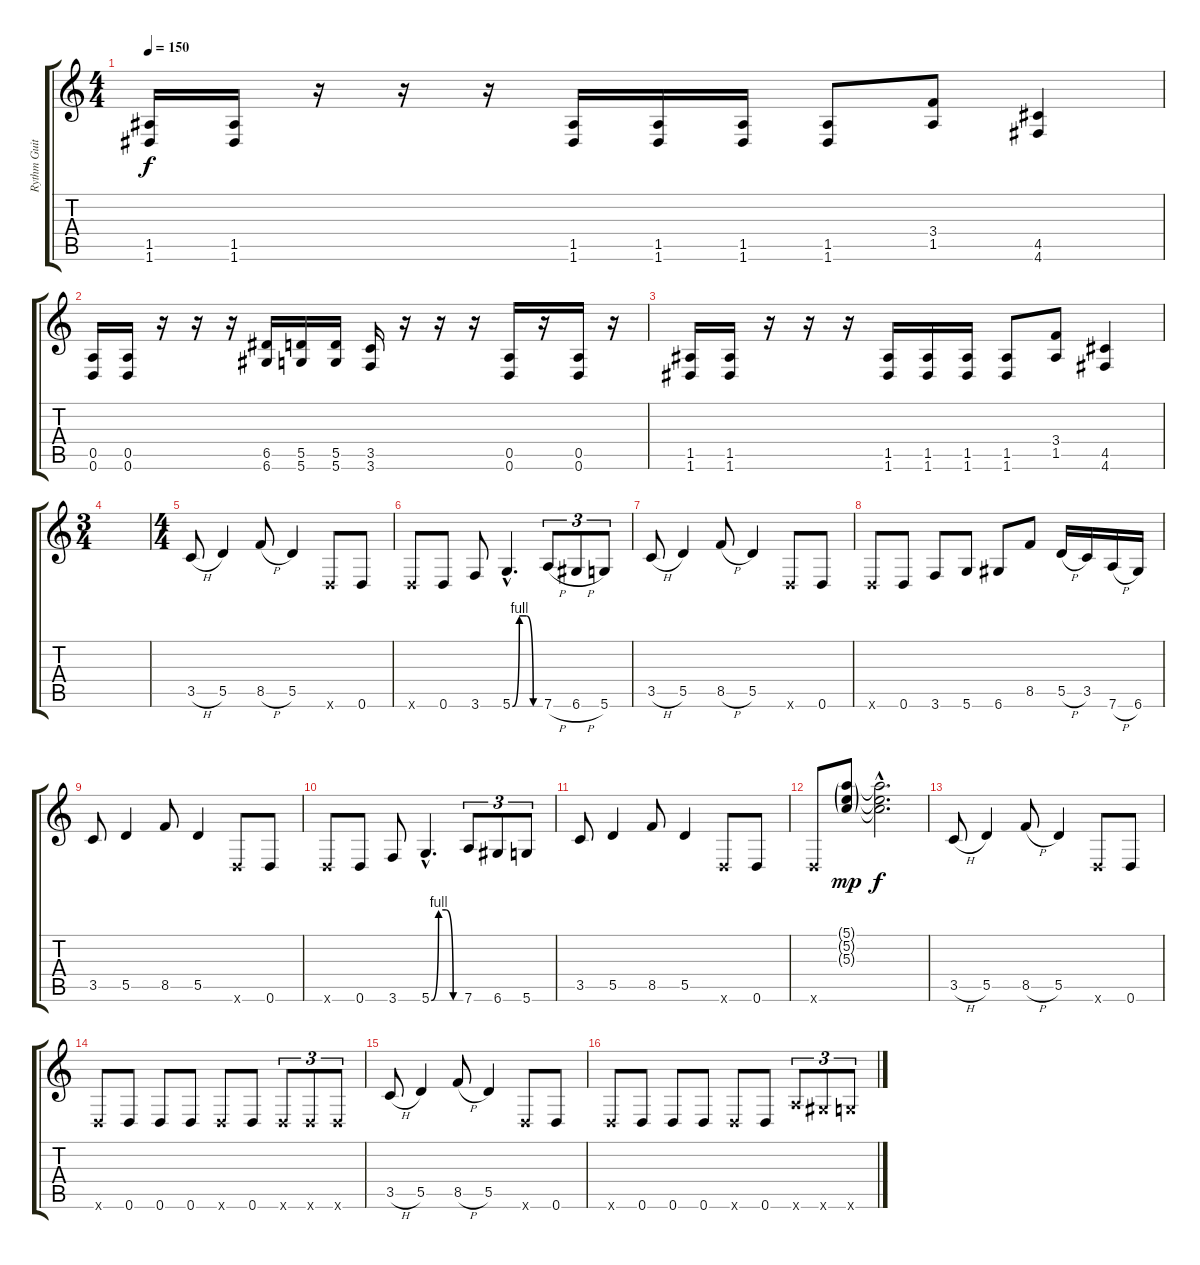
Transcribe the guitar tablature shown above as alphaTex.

\track ("Rythm Guitar" "Rythm Guit") {instrument distortionguitar}
\staff {score tabs}
\tuning (E4 B3 G3 D3 A2 D2) {hide}
\ts (4 4)
\tempo 150
\clef g2
\ks c
(1.5 1.6).16{dy f} (1.5 1.6).16 r.16 r.16 r.16 (1.5 1.6).16 (1.5 1.6).16 (1.5 1.6).16 (1.5 1.6).8 (3.4 1.5).8 (4.5 4.6).4 |
(0.5 0.6).16 (0.5 0.6).16 r.16 r.16 r.16 (6.5 6.6).16 (5.5 5.6).16 (5.5 5.6).16 (3.5 3.6).16 r.16 r.16 r.16 (0.5 0.6).16 r.16 (0.5 0.6).16 r.16 |
(1.5 1.6).16 (1.5 1.6).16 r.16 r.16 r.16 (1.5 1.6).16 (1.5 1.6).16 (1.5 1.6).16 (1.5 1.6).8 (3.4 1.5).8 (4.5 4.6).4 |
\ts (3 4)
|
\ts (4 4)
3.5{h}.8 5.5.4 8.5{h}.8 5.5.4 0.6{x}.8 0.6.8 |
0.6{x}.8 0.6.8 3.6.8 5.6{be (custom 0 0 15 4 30 4 45 0 60 0) hac}.4{d} 7.6{h}.8{tu (3 2)} 6.6{h}.8{tu (3 2)} 5.6.8{tu (3 2)} |
3.5{h}.8 5.5.4 8.5{h}.8 5.5.4 0.6{x}.8 0.6.8 |
0.6{x}.8 0.6.8 3.6.8 5.6.8 6.6.8 8.5.8 5.5{h}.16 3.5.16 7.6{h}.16 6.6.16 |
3.5.8 5.5.4 8.5.8 5.5.4 0.6{x}.8 0.6.8 |
0.6{x}.8 0.6.8 3.6.8 5.6{be (custom 0 0 15 4 30 4 45 0 60 0) hac}.4{d} 7.6.8{tu (3 2)} 6.6.8{tu (3 2)} 5.6.8{tu (3 2)} |
3.5.8 5.5.4 8.5.8 5.5.4 0.6{x}.8 0.6.8 |
0.6{x}.8 (5.1{g} 5.2{g} 5.3{g}).8{dy mp} (5.1{hac t} 5.2{hac t} 5.3{hac t}).2{d dy f} |
3.5{h}.8 5.5.4 8.5{h}.8 5.5.4 0.6{x}.8 0.6.8 |
0.6{x}.8 0.6.8 0.6.8 0.6.8 0.6{x}.8 0.6.8 0.6{x}.8{tu (3 2)} 0.6{x}.8{tu (3 2)} 0.6{x}.8{tu (3 2)} |
3.5{h}.8 5.5.4 8.5{h}.8 5.5.4 0.6{x}.8 0.6.8 |
0.6{x}.8 0.6.8 0.6.8 0.6.8 0.6{x}.8 0.6.8 7.6{x}.8{tu (3 2)} 6.6{x}.8{tu (3 2)} 5.6{x}.8{tu (3 2)}
